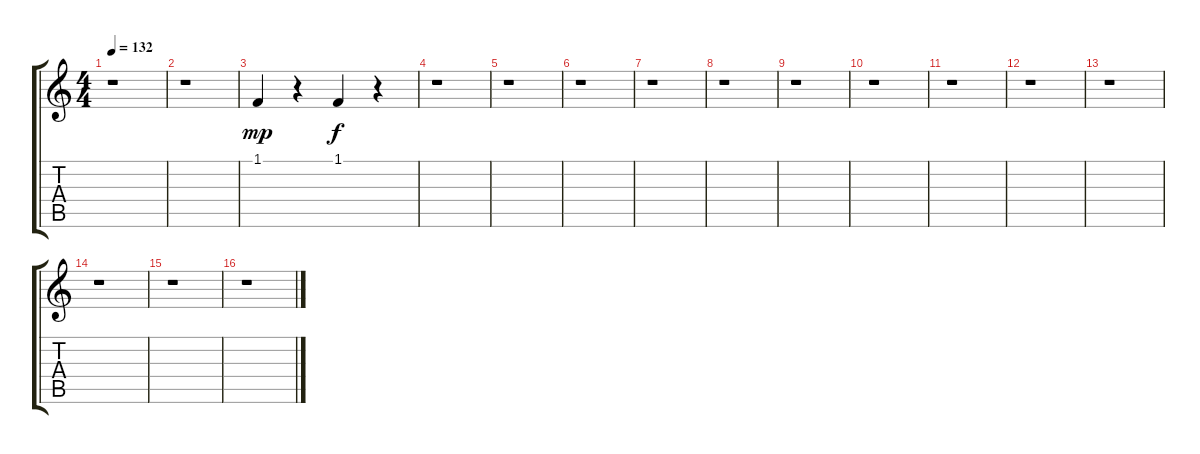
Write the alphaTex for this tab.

\track "" {instrument reversecymbal}
\staff {score tabs}
\tuning (E4 B3 G3 D3 A2 E2) {hide}
\ts (4 4)
\tempo 132
\clef g2
\ks c
r.1{dy mp instrument reversecymbal} |
r.1 |
1.1.4 r.4 1.1.4{dy f} r.4 |
r.1 |
r.1 |
r.1 |
r.1 |
r.1 |
r.1 |
r.1 |
r.1 |
r.1 |
r.1 |
r.1 |
r.1 |
r.1
